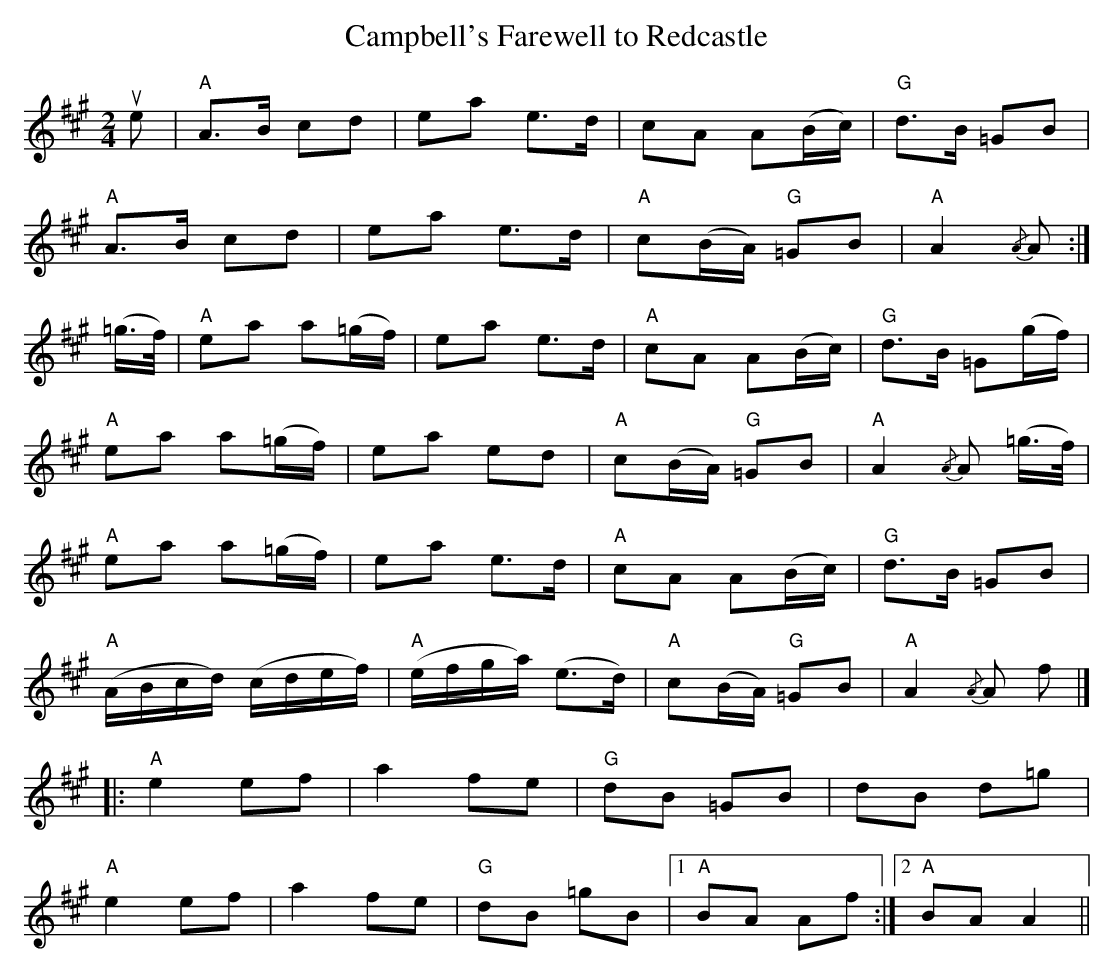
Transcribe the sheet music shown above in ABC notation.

X:1
T:Campbell's Farewell to Redcastle
M:2/4
L:1/8
K:A
ue | "A"A>B cd | ea e>d | cA A(B/c/) | "G"d>B =GB |
"A"A>B cd | ea e>d | "A"c(B/A/) "G"=GB | "A"A2 {/A}A :|
(=g3/4f1/4) | "A"ea a(=g/f/) | ea e>d | "A"cA A(B/c/) | "G"d>B =G(g/f/) |
"A" ea a(=g/f/) | ea ed | "A"c(B/A/) "G"=GB | "A"A2 {/A}A (=g3/4f1/4) |
"A"ea a(=g/f/) | ea e>d | "A"cA A(B/c/) | "G"d>B =GB |
"A"(A/B/c/d/) (c/d/e/f/) | "A"(e/f/g/a/) (e>d) | \
"A"c(B/A/) "G"=GB | "A"A2 {/A}A f|]
|:"A" e2 ef|a2 fe|"G" dB =GB|dB d=g|
"A" e2 ef|a2 fe|"G" dB =gB|1"A"BA Af:|2"A"BA A2||
